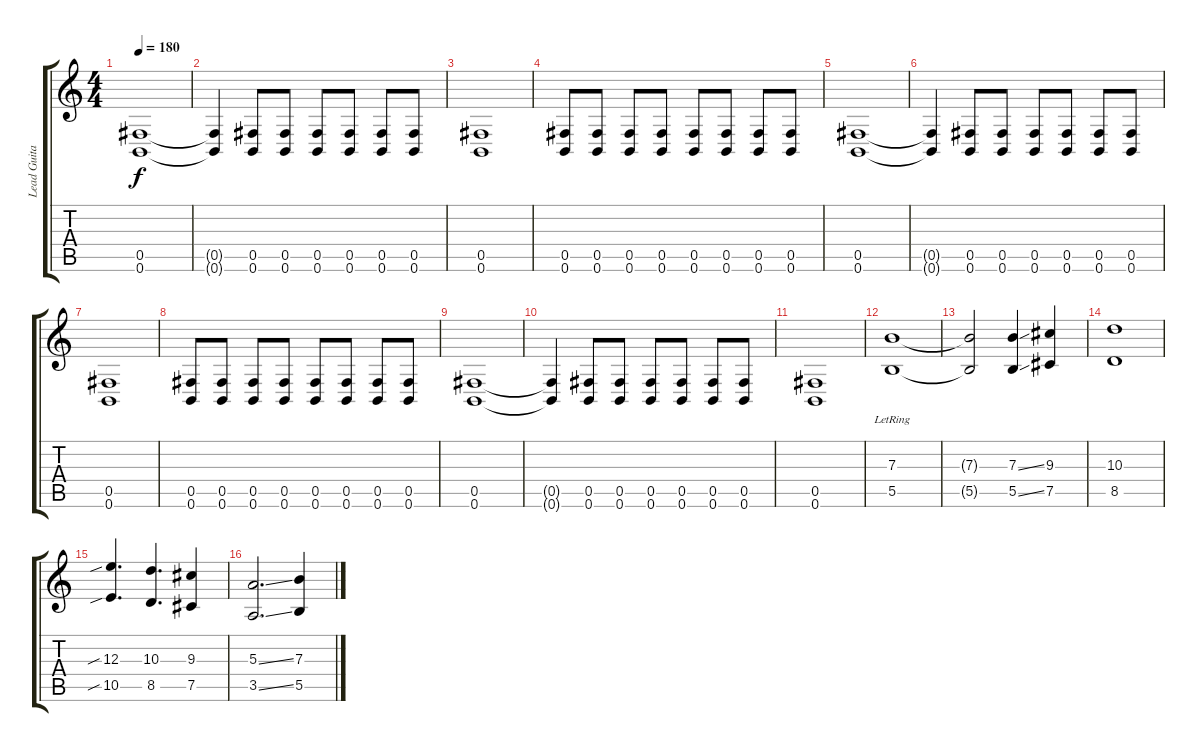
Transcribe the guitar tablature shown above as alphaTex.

\track ("Lead Guitar" "Lead Guita") {instrument distortionguitar}
\staff {score tabs}
\tuning (Db4 Ab3 E3 B2 Gb2 B1) {hide}
\ts (4 4)
\tempo 180
\clef g2
\ks c
(0.5 0.6).1{dy f} |
(0.5{t} 0.6{t}).4 (0.5 0.6).8 (0.5 0.6).8 (0.5 0.6).8 (0.5 0.6).8 (0.5 0.6).8 (0.5 0.6).8 |
(0.5 0.6).1 |
(0.5 0.6).8 (0.5 0.6).8 (0.5 0.6).8 (0.5 0.6).8 (0.5 0.6).8 (0.5 0.6).8 (0.5 0.6).8 (0.5 0.6).8 |
(0.5 0.6).1 |
(0.5{t} 0.6{t}).4 (0.5 0.6).8 (0.5 0.6).8 (0.5 0.6).8 (0.5 0.6).8 (0.5 0.6).8 (0.5 0.6).8 |
(0.5 0.6).1 |
(0.5 0.6).8 (0.5 0.6).8 (0.5 0.6).8 (0.5 0.6).8 (0.5 0.6).8 (0.5 0.6).8 (0.5 0.6).8 (0.5 0.6).8 |
(0.5 0.6).1 |
(0.5{t} 0.6{t}).4 (0.5 0.6).8 (0.5 0.6).8 (0.5 0.6).8 (0.5 0.6).8 (0.5 0.6).8 (0.5 0.6).8 |
(0.5 0.6).1 |
(7.3{lr} 5.5{lr}).1 |
(7.3{t} 5.5{t}).2 (7.3{ss} 5.5{ss}).4 (9.3 7.5).4 |
(10.3 8.5).1 |
(12.3{sib} 10.5{sib}).4{d} (10.3 8.5).4{d} (9.3 7.5).4 |
(5.3{ss} 3.5{ss}).2{d} (7.3 5.5).4
